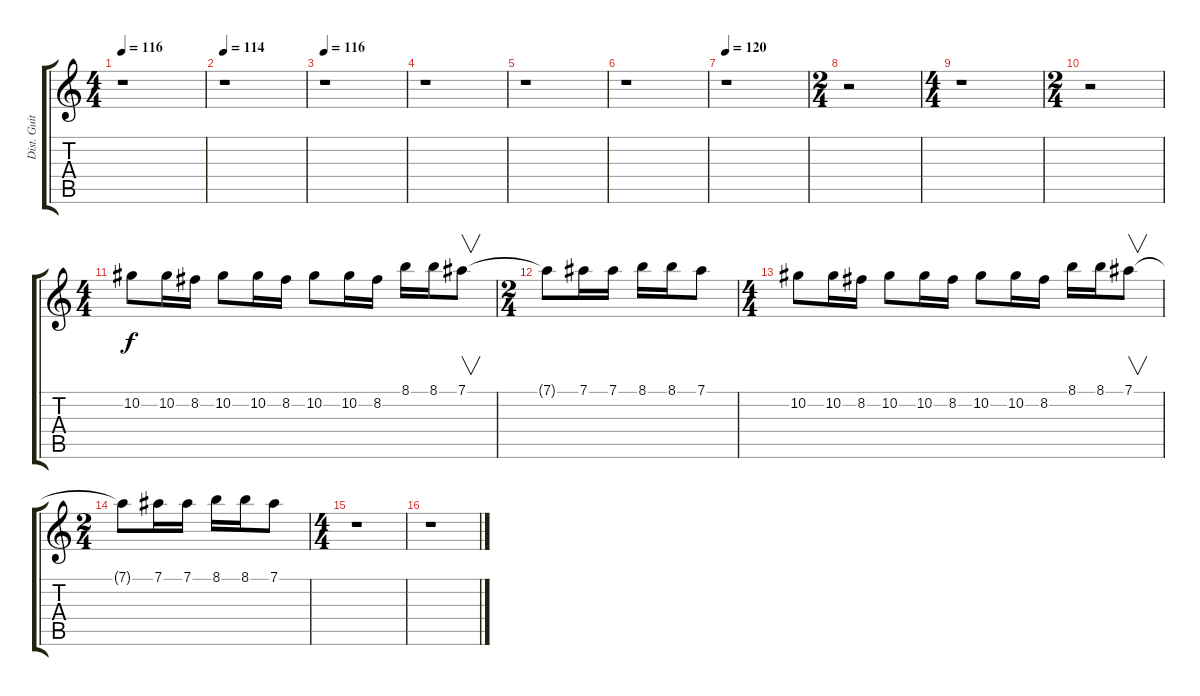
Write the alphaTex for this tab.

\track ("Dist. Guitar 3" "Dist. Guit") {instrument distortionguitar}
\staff {score tabs}
\tuning (Eb4 Bb3 Gb3 Db3 Ab2 Eb2) {hide}
\ts (4 4)
\tempo 116
\clef g2
\ks c
r.1{dy f} |
\tempo 114
r.1 |
\tempo 116
r.1 |
r.1 |
r.1 |
r.1 |
\tempo 120
r.1 |
\ts (2 4)
r.2 |
\ts (4 4)
r.1 |
\ts (2 4)
r.2 |
\ts (4 4)
10.2.8 10.2.16 8.2.16 10.2.8 10.2.16 8.2.16 10.2.8 10.2.16 8.2.16 8.1.16 8.1.16 7.1.8{v} |
\ts (2 4)
7.1{t}.8 7.1.16 7.1.16 8.1.16 8.1.16 7.1.8 |
\ts (4 4)
10.2.8 10.2.16 8.2.16 10.2.8 10.2.16 8.2.16 10.2.8 10.2.16 8.2.16 8.1.16 8.1.16 7.1.8{v} |
\ts (2 4)
7.1{t}.8 7.1.16 7.1.16 8.1.16 8.1.16 7.1.8 |
\ts (4 4)
r.1 |
r.1
